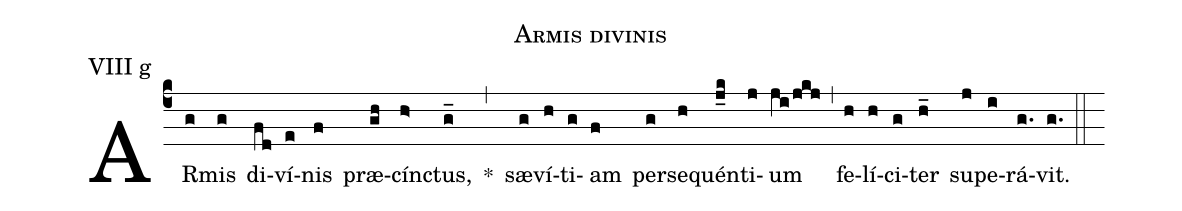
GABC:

name: Armis divinis;
annotation: VIII g;
mode: 8;
%%
(c4)
AR(g)mis(g) di(fd)ví(e)nis(f) præ(gh)cínc(h>)tus,(g_) *(,)
sæ(g)ví(h)ti(g)am(f) per(g)se(h)quén(j_k)ti(j)um(ji/jkj) (,)
fe(h)lí(h)ci(g)ter(h_) su(j)pe(i)rá(g.)vit.(g.) (::)
